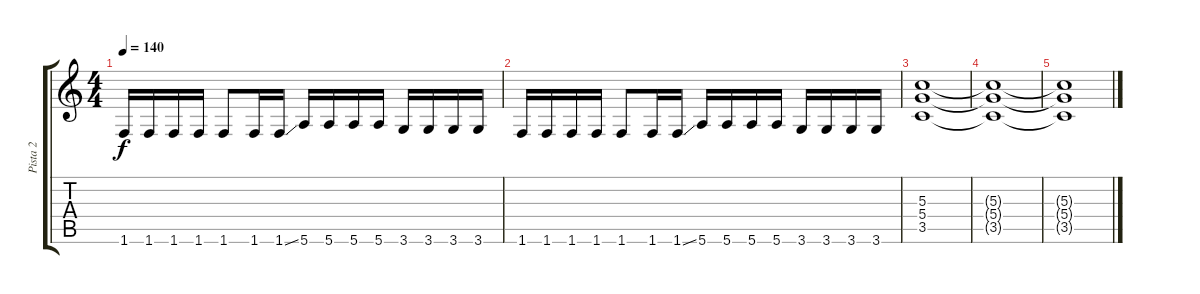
\track ("Pista 2" "Pista 2") {instrument overdrivenguitar}
\staff {score tabs}
\tuning (E4 B3 G3 D3 A2 E2) {hide}
\ts (4 4)
\tempo 140
\clef g2
\ks c
1.6.16{dy f} 1.6.16 1.6.16 1.6.16 1.6.8 1.6.16 1.6{ss}.16 5.6.16 5.6.16 5.6.16 5.6.16 3.6.16 3.6.16 3.6.16 3.6.16 |
1.6.16 1.6.16 1.6.16 1.6.16 1.6.8 1.6.16 1.6{ss}.16 5.6.16 5.6.16 5.6.16 5.6.16 3.6.16 3.6.16 3.6.16 3.6.16 |
(5.3 5.4 3.5).1 |
(5.3{t} 5.4{t} 3.5{t}).1 |
(5.3{t} 5.4{t} 3.5{t}).1
